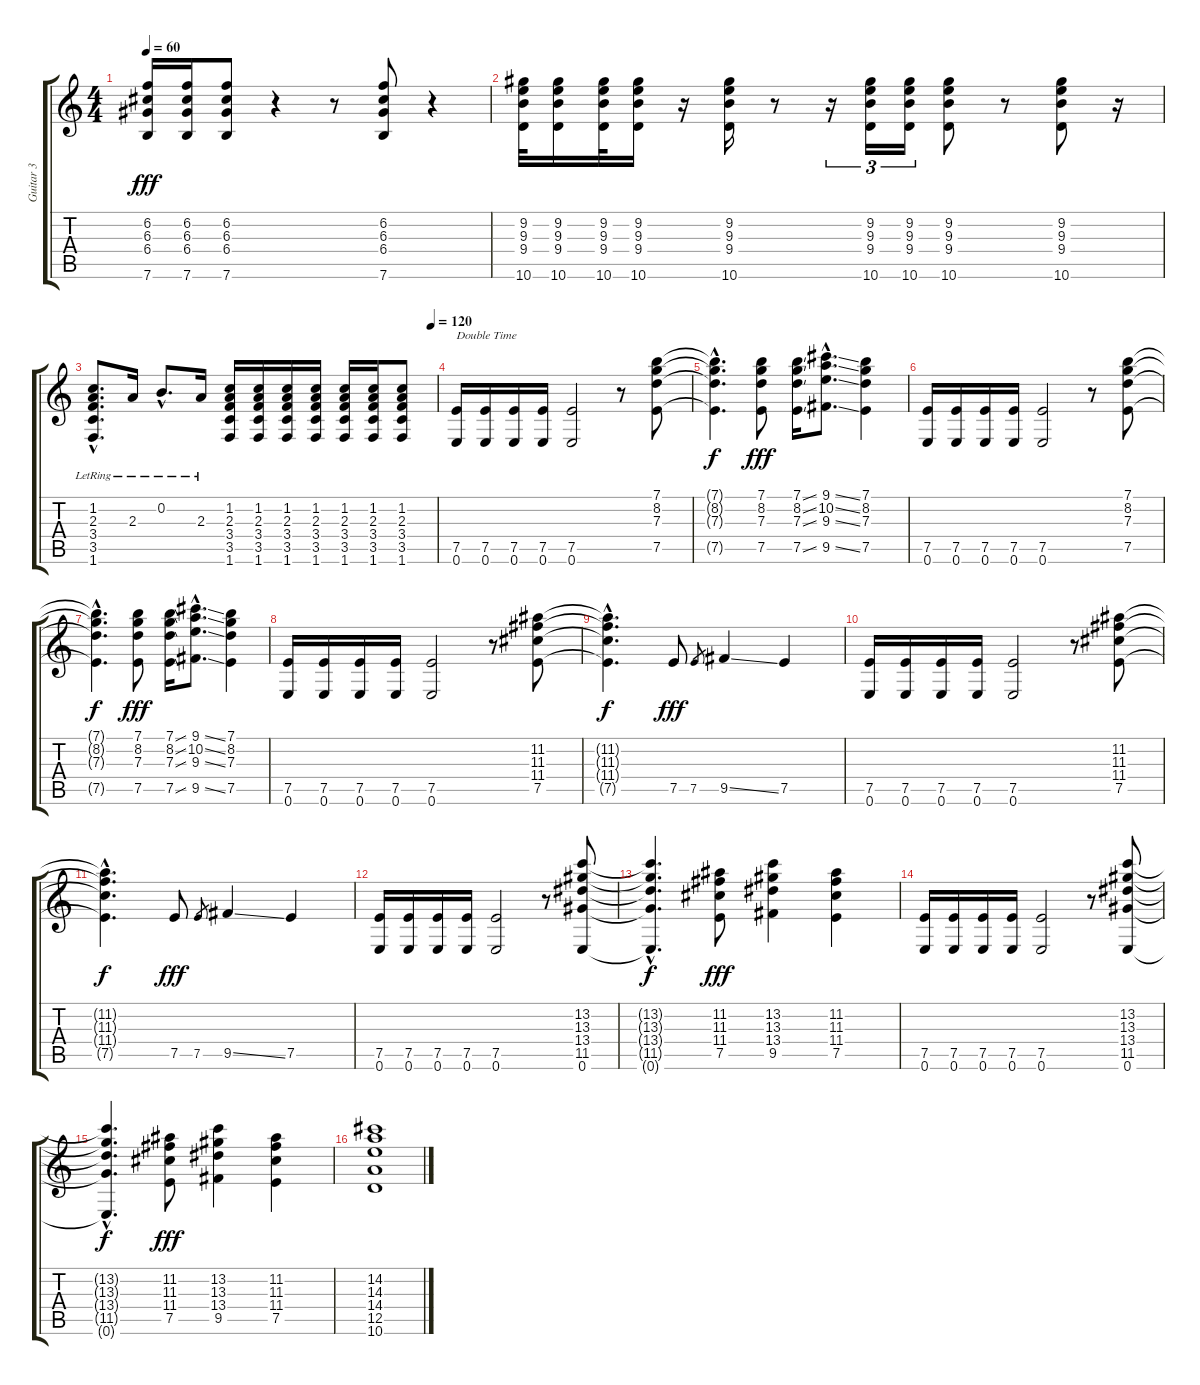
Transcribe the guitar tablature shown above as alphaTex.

\track ("Guitar 3" "Guitar 3") {instrument electricguitarclean}
\staff {score tabs}
\tuning (E4 B3 G3 D3 A2 E2) {hide}
\ts (4 4)
\tempo 60
\clef g2
\ks c
(6.2 6.3 6.4 7.6).16{dy fff} (6.2 6.3 6.4 7.6).16 (6.2 6.3 6.4 7.6).8 r.4 r.8 (6.2 6.3 6.4 7.6).8 r.4 |
(9.2 9.3 9.4 10.6).32 (9.2 9.3 9.4 10.6).16 (9.2 9.3 9.4 10.6).32 (9.2 9.3 9.4 10.6).16 r.16 (9.2 9.3 9.4 10.6).16 r.8 r.16{tu (3 2)} (9.2 9.3 9.4 10.6).16{tu (3 2)} (9.2 9.3 9.4 10.6).16{tu (3 2)} (9.2 9.3 9.4 10.6).8 r.8 (9.2 9.3 9.4 10.6).8 r.16 |
\tempo (120 0.984375)
(1.2{hac lr} 2.3{hac lr} 3.4{hac lr} 3.5{hac lr} 1.6{hac lr}).8{d} 2.3{lr}.16 0.2{hac lr}.8{d} 2.3{lr}.16 (1.2 2.3 3.4 3.5 1.6).16 (1.2 2.3 3.4 3.5 1.6).16 (1.2 2.3 3.4 3.5 1.6).16 (1.2 2.3 3.4 3.5 1.6).16 (1.2 2.3 3.4 3.5 1.6).16 (1.2 2.3 3.4 3.5 1.6).16 (1.2 2.3 3.4 3.5 1.6).8 |
(7.5 0.6).16{txt "Double Time"} (7.5 0.6).16 (7.5 0.6).16 (7.5 0.6).16 (7.5 0.6).2 r.8 (7.1 8.2 7.3 7.5).8 |
(7.1{hac t} 8.2{hac t} 7.3{hac t} 7.5{hac t}).4{d dy f} (7.1 8.2 7.3 7.5).8{dy fff} (7.1{ss} 8.2{ss} 7.3{ss} 7.5{ss}).16 (9.1{ss hac} 10.2{ss hac} 9.3{ss hac} 9.5{ss hac}).8{d} (7.1 8.2 7.3 7.5).4 |
(7.5 0.6).16 (7.5 0.6).16 (7.5 0.6).16 (7.5 0.6).16 (7.5 0.6).2 r.8 (7.1 8.2 7.3 7.5).8 |
(7.1{hac t} 8.2{hac t} 7.3{hac t} 7.5{hac t}).4{d dy f} (7.1 8.2 7.3 7.5).8{dy fff} (7.1{ss} 8.2{ss} 7.3{ss} 7.5{ss}).16 (9.1{ss hac} 10.2{ss hac} 9.3{ss hac} 9.5{ss hac}).8{d} (7.1 8.2 7.3 7.5).4 |
(7.5 0.6).16 (7.5 0.6).16 (7.5 0.6).16 (7.5 0.6).16 (7.5 0.6).2 r.8 (11.2 11.3 11.4 7.5).8 |
(11.2{hac t} 11.3{hac t} 11.4{hac t} 7.5{hac t}).4{d dy f} 7.5.8{dy fff} 7.5.8{gr} 9.5{ss}.4 7.5.4 |
(7.5 0.6).16 (7.5 0.6).16 (7.5 0.6).16 (7.5 0.6).16 (7.5 0.6).2 r.8 (11.2 11.3 11.4 7.5).8 |
(11.2{hac t} 11.3{hac t} 11.4{hac t} 7.5{hac t}).4{d dy f} 7.5.8{dy fff} 7.5.8{gr} 9.5{ss}.4 7.5.4 |
(7.5 0.6).16 (7.5 0.6).16 (7.5 0.6).16 (7.5 0.6).16 (7.5 0.6).2 r.8 (13.2 13.3 13.4 11.5 0.6).8 |
(13.2{hac t} 13.3{hac t} 13.4{hac t} 11.5{hac t} 0.6{hac t}).4{d dy f} (11.2 11.3 11.4 7.5).8{dy fff} (13.2 13.3 13.4 9.5).4 (11.2 11.3 11.4 7.5).4 |
(7.5 0.6).16 (7.5 0.6).16 (7.5 0.6).16 (7.5 0.6).16 (7.5 0.6).2 r.8 (13.2 13.3 13.4 11.5 0.6).8 |
(13.2{hac t} 13.3{hac t} 13.4{hac t} 11.5{hac t} 0.6{hac t}).4{d dy f} (11.2 11.3 11.4 7.5).8{dy fff} (13.2 13.3 13.4 9.5).4 (11.2 11.3 11.4 7.5).4 |
(14.2 14.3 14.4 12.5 10.6).1
